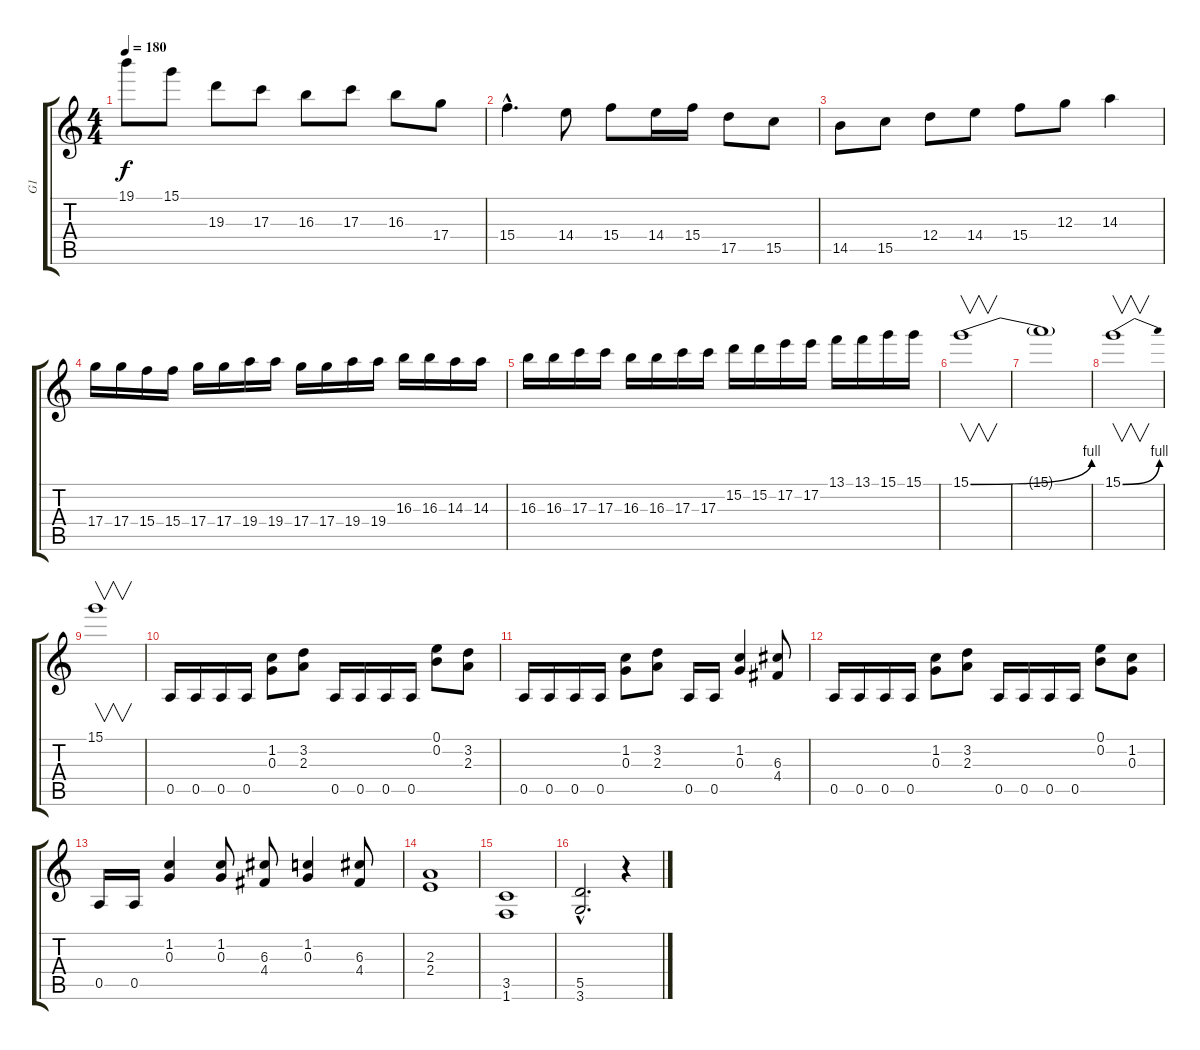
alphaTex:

\track ("G1" "G1") {instrument distortionguitar}
\staff {score tabs}
\tuning (E4 B3 G3 D3 A2 E2) {hide}
\ts (4 4)
\tempo 180
\clef g2
\ks c
19.1.8{dy f} 15.1.8 19.3.8 17.3.8 16.3.8 17.3.8 16.3.8 17.4.8 |
15.4{hac}.4{d} 14.4.8 15.4.8 14.4.16 15.4.16 17.5.8 15.5.8 |
14.5.8 15.5.8 12.4.8 14.4.8 15.4.8 12.3.8 14.3.4 |
17.4.16 17.4.16 15.4.16 15.4.16 17.4.16 17.4.16 19.4.16 19.4.16 17.4.16 17.4.16 19.4.16 19.4.16 16.3.16 16.3.16 14.3.16 14.3.16 |
16.3.16 16.3.16 17.3.16 17.3.16 16.3.16 16.3.16 17.3.16 17.3.16 15.2.16 15.2.16 17.2.16 17.2.16 13.1.16 13.1.16 15.1.16 15.1.16 |
15.1{be (bend 0 0 60 4)}.1{v} |
15.1{t}.1 |
15.1{be (bend 0 0 60 4)}.1{v} |
15.1.1{v} |
0.5.16 0.5.16 0.5.16 0.5.16 (1.2 0.3).8 (3.2 2.3).8 0.5.16 0.5.16 0.5.16 0.5.16 (0.1 0.2).8 (3.2 2.3).8 |
0.5.16 0.5.16 0.5.16 0.5.16 (1.2 0.3).8 (3.2 2.3).8 0.5.16 0.5.16 (1.2 0.3).4 (6.3 4.4).8 |
0.5.16 0.5.16 0.5.16 0.5.16 (1.2 0.3).8 (3.2 2.3).8 0.5.16 0.5.16 0.5.16 0.5.16 (0.1 0.2).8 (1.2 0.3).8 |
0.5.16 0.5.16 (1.2 0.3).4 (1.2 0.3).8 (6.3 4.4).8 (1.2 0.3).4 (6.3 4.4).8 |
(2.3 2.4).1 |
(3.5 1.6).1 |
(5.5{hac} 3.6{hac}).2{d} r.4
